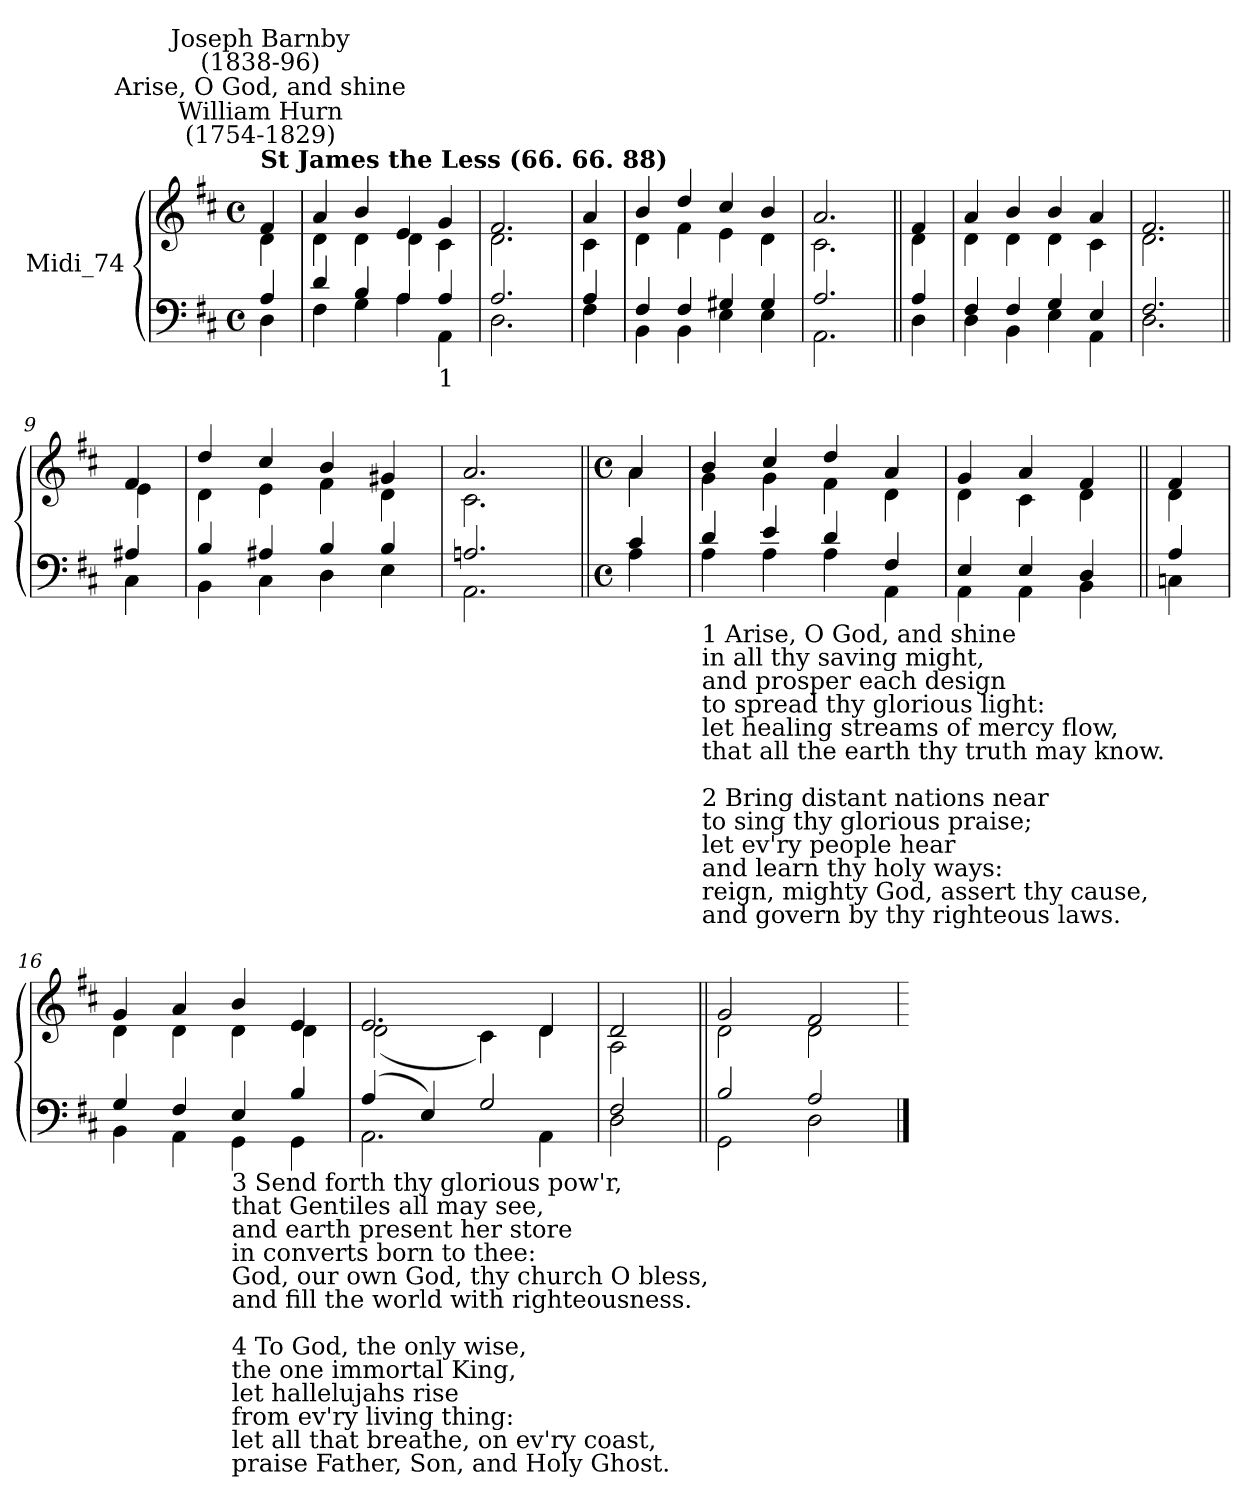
**kern	**kern
*part2	*part1
*staff2	*staff1
*I"Midi_74	*I"Midi_74
*clefF4	*clefG2
*k[f#c#]	*k[f#c#]
*D:	*D:
*M4/4	*M4/4
*met(c)	*met(c)
=	=
*^	*^
!	!	!LO:TX:a:B:t=St James the Less (66. 66. 88)	!
!	!	!LO:TX:a:cj:t=William Hurn\n(1754-1829)	!
!	!	!LO:TX:a:cj:t=Arise, O God, and shine	!
!	!	!LO:TX:a:cj:t=Joseph Barnby\n(1838-96)	!
4A/	4D\	4f#/	4d\
=1	=1	=1	=1
4d/	4F#\	4a/	4d\
4B/	4G\	4b/	4d\
4A/	4A\	4e/	4d\
!LO:TX:b:t=1	!	!	!
4A/	4AA\	4g/	4c#\
=2	=2	=2	=2
2.A/	2.D\	2.f#/	2.d\
=3	=3	=3	=3
4A/	4F#\	4a/	4c#\
=4	=4	=4	=4
4F#/	4BB\	4b/	4d\
4F#/	4BB\	4dd/	4f#\
4G#X/	4E\	4cc#/	4e\
4G#/	4E\	4b/	4d\
=5	=5	=5	=5
2.A/	2.AA\	2.a/	2.c#\
=6||	=6||	=6||	=6||
4A/	4D\	4f#/	4d\
=7	=7	=7	=7
4F#/	4D\	4a/	4d\
4F#/	4BB\	4b/	4d\
4G/	4E\	4b/	4d\
4E/	4AA\	4a/	4c#\
=8	=8	=8	=8
2.F#/	2.D\	2.f#/	2.d\
=9||	=9||	=9||	=9||
4A#X/	4C#\	4f#/	4e\
=10	=10	=10	=10
4B/	4BB\	4dd/	4d\
4A#X/	4C#\	4cc#/	4e\
4B/	4D\	4b/	4f#\
4B/	4E\	4g#X/	4d\
=11	=11	=11	=11
2.An/	2.AA\	2.a/	2.c#\
!!LO:LB:g=z	!!
=12||	=12||	=12||	=12||
*M4/4	*	*M4/4	*
*met(c)	*	*met(c)	*
4c#/	4A\	4a/	4a\
=13	=13	=13	=13
!LO:TX:b:t=1 Arise, O God, and shine\nin all thy saving might,\nand prosper each design\nto spread thy glorious light&colon;\nlet healing streams of mercy flow,\nthat all the earth thy truth may know.\n\n2 Bring distant nations near\nto sing thy glorious praise;\nlet ev'ry people hear\nand learn thy holy ways&colon;\nreign, mighty God, assert thy cause,\nand govern by thy righteous laws.	!	!	!
4d/	4A\	4b/	4g\
4e/	4A\	4cc#/	4g\
4d/	4A\	4dd/	4f#\
4F#/	4AA\	4a/	4d\
=14	=14	=14	=14
4E/	4AA\	4g/	4d\
4E/	4AA\	4a/	4c#\
4D/	4BB\	4f#/	4d\
=15||	=15||	=15||	=15||
4A/	4Cn\	4f#/	4d\
=16	=16	=16	=16
4G/	4BB\	4g/	4d\
4F#/	4AA\	4a/	4d\
!LO:TX:b:t=3 Send forth thy glorious pow'r,\nthat Gentiles all may see,\nand earth present her store\nin converts born to thee&colon;\nGod, our own God, thy church O bless,\nand fill the world with righteousness.\n\n4 To God, the only wise,\nthe one immortal King,\nlet hallelujahs rise\nfrom ev'ry living thing&colon;\nlet all that breathe, on ev'ry coast,\npraise Father, Son, and Holy Ghost.	!	!	!
4E/	4GG\	4b/	4d\
4B/	4GG\	4e/	4d\
=17	=17	=17	=17
(>4A/	2.AA\	2.e/	(<2d\
4E/)	.	.	.
2G/	.	.	4c#\)
.	4AA\	4d/	4d\
=18	=18	=18	=18
2F#/	2D\	2d/	2A\
=19||	=19||	=19||	=19||
2B/	2GG\	2g/	2d\
2A/	2D\	2f#/	2d\
*v	*v	*	*
*	*v	*v
==	=
*-	*-
